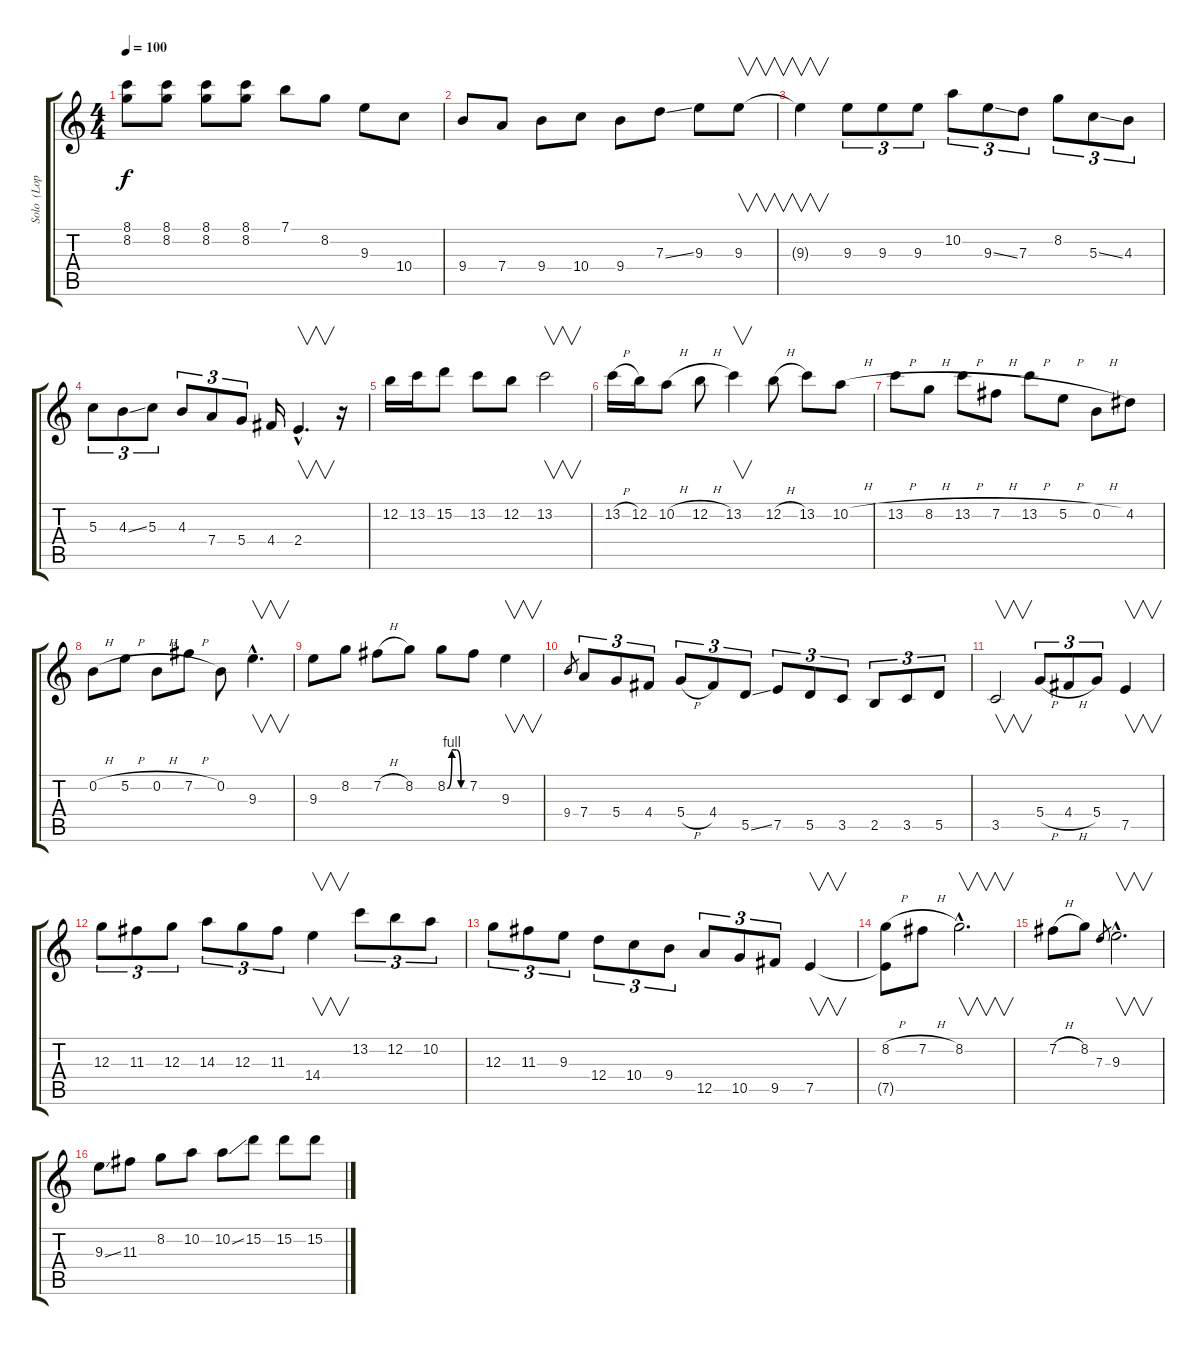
\track ("Solo  (Lopakka)" "Solo  (Lop") {instrument overdrivenguitar}
\staff {score tabs}
\tuning (E4 B3 G3 D3 A2 E2) {hide}
\ts (4 4)
\tempo 100
\clef g2
\ks c
(8.1 8.2).8{dy f} (8.1 8.2).8 (8.1 8.2).8 (8.1 8.2).8 7.1.8 8.2.8 9.3.8 10.4.8 |
9.4.8 7.4.8 9.4.8 10.4.8 9.4.8 7.3{ss}.8 9.3.8 9.3.8{v} |
9.3{t}.4{v} 9.3.8{tu (3 2)} 9.3.8{tu (3 2)} 9.3.8{tu (3 2)} 10.2.8{tu (3 2)} 9.3{ss}.8{tu (3 2)} 7.3.8{tu (3 2)} 8.2.8{tu (3 2)} 5.3{ss}.8{tu (3 2)} 4.3.8{tu (3 2)} |
5.3.8{tu (3 2)} 4.3{ss}.8{tu (3 2)} 5.3.8{tu (3 2)} 4.3.8{tu (3 2)} 7.4.8{tu (3 2)} 5.4.8{tu (3 2)} 4.4.16 2.4{hac}.4{v d} r.16 |
12.2.16 13.2.16 15.2.8 13.2.8 12.2.8 13.2.2{v} |
13.2{h}.16 12.2.16 10.2{h}.8 12.2{h}.8 13.2.4{v} 12.2{h}.8 13.2.8 10.2{h}.8 |
13.2{h}.8 8.2{h}.8 13.2{h}.8 7.2{h}.8 13.2{h}.8 5.2{h}.8 0.2{h}.8 4.2.8 |
0.2{h}.8 5.2{h}.8 0.2{h}.8 7.2{h}.8 0.2.8 9.3{hac}.4{v d} |
9.3.8 8.2.8 7.2{h}.8 8.2.8 8.2{be (custom 0 0 15 4 30 4 45 0 60 0)}.8 7.2.8 9.3.4{v} |
9.4.8{gr} 7.4.8{tu (3 2)} 5.4.8{tu (3 2)} 4.4.8{tu (3 2)} 5.4{h}.8{tu (3 2)} 4.4.8{tu (3 2)} 5.5{ss}.8{tu (3 2)} 7.5.8{tu (3 2)} 5.5.8{tu (3 2)} 3.5.8{tu (3 2)} 2.5.8{tu (3 2)} 3.5.8{tu (3 2)} 5.5.8{tu (3 2)} |
3.5.2{v} 5.4{h}.8{tu (3 2)} 4.4{h}.8{tu (3 2)} 5.4.8{tu (3 2)} 7.5.4{v} |
12.3.8{tu (3 2)} 11.3.8{tu (3 2)} 12.3.8{tu (3 2)} 14.3.8{tu (3 2)} 12.3.8{tu (3 2)} 11.3.8{tu (3 2)} 14.4.4{v} 13.2.8{tu (3 2)} 12.2.8{tu (3 2)} 10.2.8{tu (3 2)} |
12.3.8{tu (3 2)} 11.3.8{tu (3 2)} 9.3.8{tu (3 2)} 12.4.8{tu (3 2)} 10.4.8{tu (3 2)} 9.4.8{tu (3 2)} 12.5.8{tu (3 2)} 10.5.8{tu (3 2)} 9.5.8{tu (3 2)} 7.5.4{v} |
(8.2{h} 7.5{t}).8 7.2{h}.8 8.2{hac}.2{v d} |
7.2{h}.8 8.2.8 7.3.8{gr} 9.3{hac}.2{v d} |
9.3{ss}.8 11.3.8 8.2.8 10.2.8 10.2{ss}.8 15.2.8 15.2.8 15.2.8
